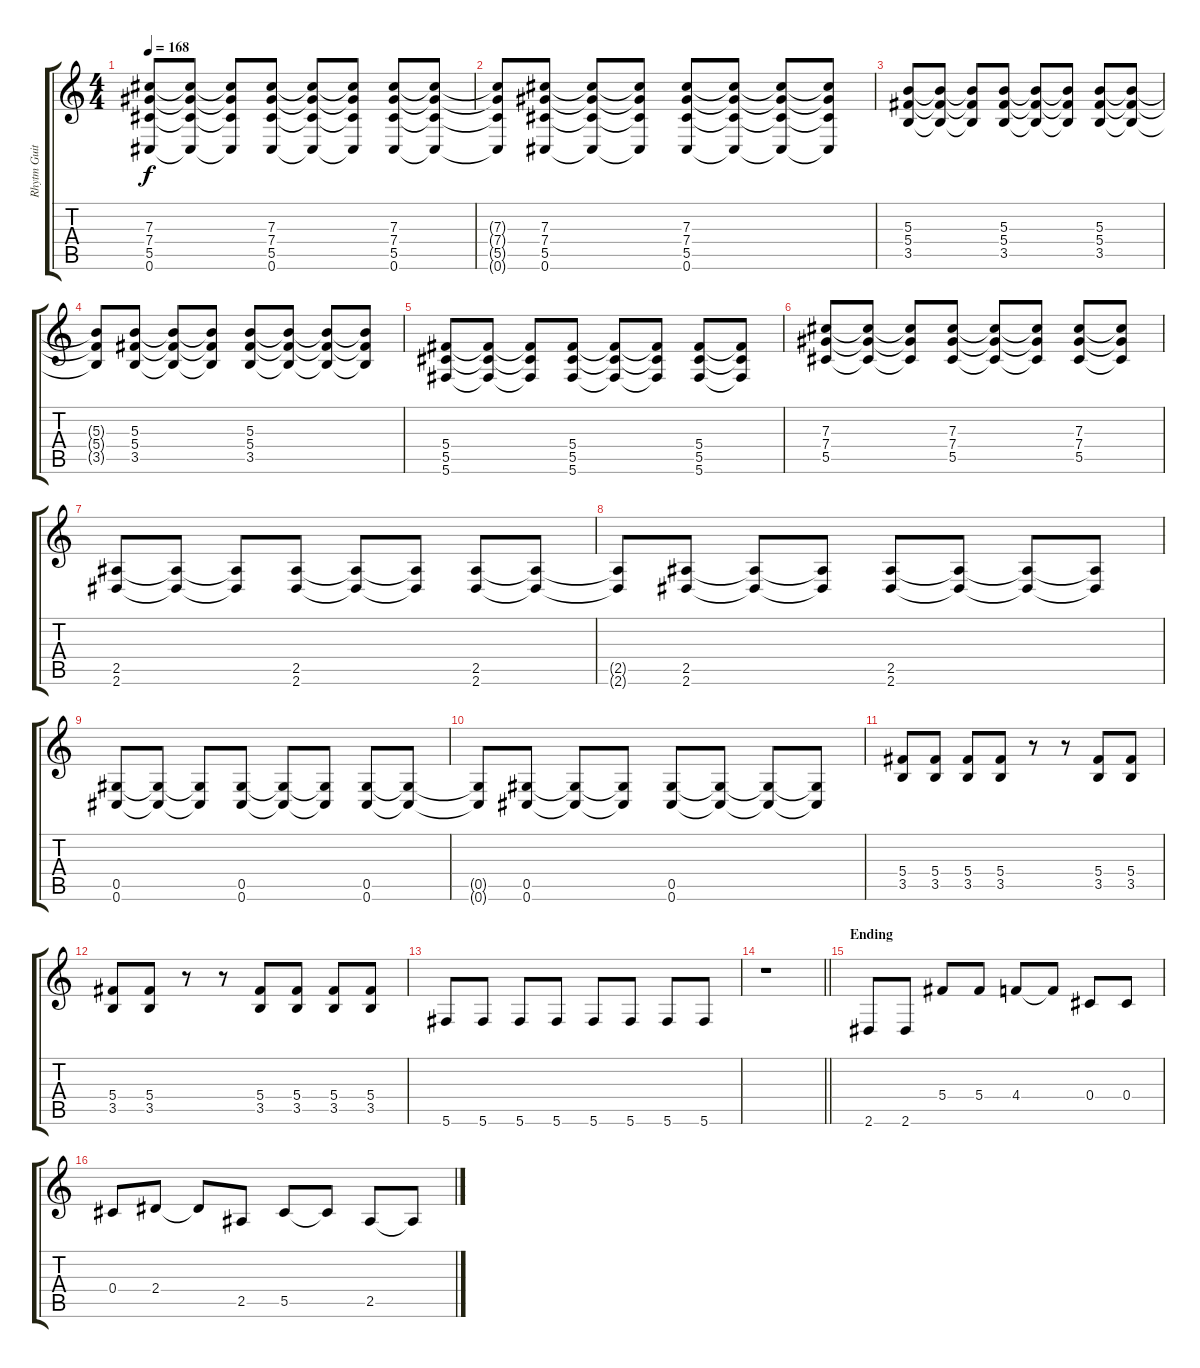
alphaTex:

\track ("Rhytm Guitar [R]" "Rhytm Guit") {instrument distortionguitar}
\staff {score tabs}
\tuning (Eb4 Bb3 Gb3 Db3 Ab2 Db2) {hide}
\ts (4 4)
\tempo 168
\clef g2
\ks c
(7.3 7.4 5.5 0.6).8{dy f} (7.3{t} 7.4{t} 5.5{t} 0.6{t}).8 (7.3{t} 7.4{t} 5.5{t} 0.6{t}).8 (7.3 7.4 5.5 0.6).8 (7.3{t} 7.4{t} 5.5{t} 0.6{t}).8 (7.3{t} 7.4{t} 5.5{t} 0.6{t}).8 (7.3 7.4 5.5 0.6).8 (7.3{t} 7.4{t} 5.5{t} 0.6{t}).8 |
(7.3{t} 7.4{t} 5.5{t} 0.6{t}).8 (7.3 7.4 5.5 0.6).8 (7.3{t} 7.4{t} 5.5{t} 0.6{t}).8 (7.3{t} 7.4{t} 5.5{t} 0.6{t}).8 (7.3 7.4 5.5 0.6).8 (7.3{t} 7.4{t} 5.5{t} 0.6{t}).8 (7.3{t} 7.4{t} 5.5{t} 0.6{t}).8 (7.3{t} 7.4{t} 5.5{t} 0.6{t}).8 |
(5.3 5.4 3.5).8 (5.3{t} 5.4{t} 3.5{t}).8 (5.3{t} 5.4{t} 3.5{t}).8 (5.3 5.4 3.5).8 (5.3{t} 5.4{t} 3.5{t}).8 (5.3{t} 5.4{t} 3.5{t}).8 (5.3 5.4 3.5).8 (5.3{t} 5.4{t} 3.5{t}).8 |
(5.3{t} 5.4{t} 3.5{t}).8 (5.3 5.4 3.5).8 (5.3{t} 5.4{t} 3.5{t}).8 (5.3{t} 5.4{t} 3.5{t}).8 (5.3 5.4 3.5).8 (5.3{t} 5.4{t} 3.5{t}).8 (5.3{t} 5.4{t} 3.5{t}).8 (5.3{t} 5.4{t} 3.5{t}).8 |
(5.4 5.5 5.6).8 (5.4{t} 5.5{t} 5.6{t}).8 (5.4{t} 5.5{t} 5.6{t}).8 (5.4 5.5 5.6).8 (5.4{t} 5.5{t} 5.6{t}).8 (5.4{t} 5.5{t} 5.6{t}).8 (5.4 5.5 5.6).8 (5.4{t} 5.5{t} 5.6{t}).8 |
(7.3 7.4 5.5).8 (7.3{t} 7.4{t} 5.5{t}).8 (7.3{t} 7.4{t} 5.5{t}).8 (7.3 7.4 5.5).8 (7.3{t} 7.4{t} 5.5{t}).8 (7.3{t} 7.4{t} 5.5{t}).8 (7.3 7.4 5.5).8 (7.3{t} 7.4{t} 5.5{t}).8 |
(2.5 2.6).8 (2.5{t} 2.6{t}).8 (2.5{t} 2.6{t}).8 (2.5 2.6).8 (2.5{t} 2.6{t}).8 (2.5{t} 2.6{t}).8 (2.5 2.6).8 (2.5{t} 2.6{t}).8 |
(2.5{t} 2.6{t}).8 (2.5 2.6).8 (2.5{t} 2.6{t}).8 (2.5{t} 2.6{t}).8 (2.5 2.6).8 (2.5{t} 2.6{t}).8 (2.5{t} 2.6{t}).8 (2.5{t} 2.6{t}).8 |
(0.5 0.6).8 (0.5{t} 0.6{t}).8 (0.5{t} 0.6{t}).8 (0.5 0.6).8 (0.5{t} 0.6{t}).8 (0.5{t} 0.6{t}).8 (0.5 0.6).8 (0.5{t} 0.6{t}).8 |
(0.5{t} 0.6{t}).8 (0.5 0.6).8 (0.5{t} 0.6{t}).8 (0.5{t} 0.6{t}).8 (0.5 0.6).8 (0.5{t} 0.6{t}).8 (0.5{t} 0.6{t}).8 (0.5{t} 0.6{t}).8 |
(5.4 3.5).8 (5.4 3.5).8 (5.4 3.5).8 (5.4 3.5).8 r.8 r.8 (5.4 3.5).8 (5.4 3.5).8 |
(5.4 3.5).8 (5.4 3.5).8 r.8 r.8 (5.4 3.5).8 (5.4 3.5).8 (5.4 3.5).8 (5.4 3.5).8 |
5.6.8 5.6.8 5.6.8 5.6.8 5.6.8 5.6.8 5.6.8 5.6.8 |
\barLineRight lightlight
r.1 |
\section ("" "Ending")
2.6.8 2.6.8 5.4.8 5.4.8 4.4.8 4.4{t}.8 0.4.8 0.4.8 |
0.4.8 2.4.8 2.4{t}.8 2.5.8 5.5.8 5.5{t}.8 2.5.8 2.5{t}.8
